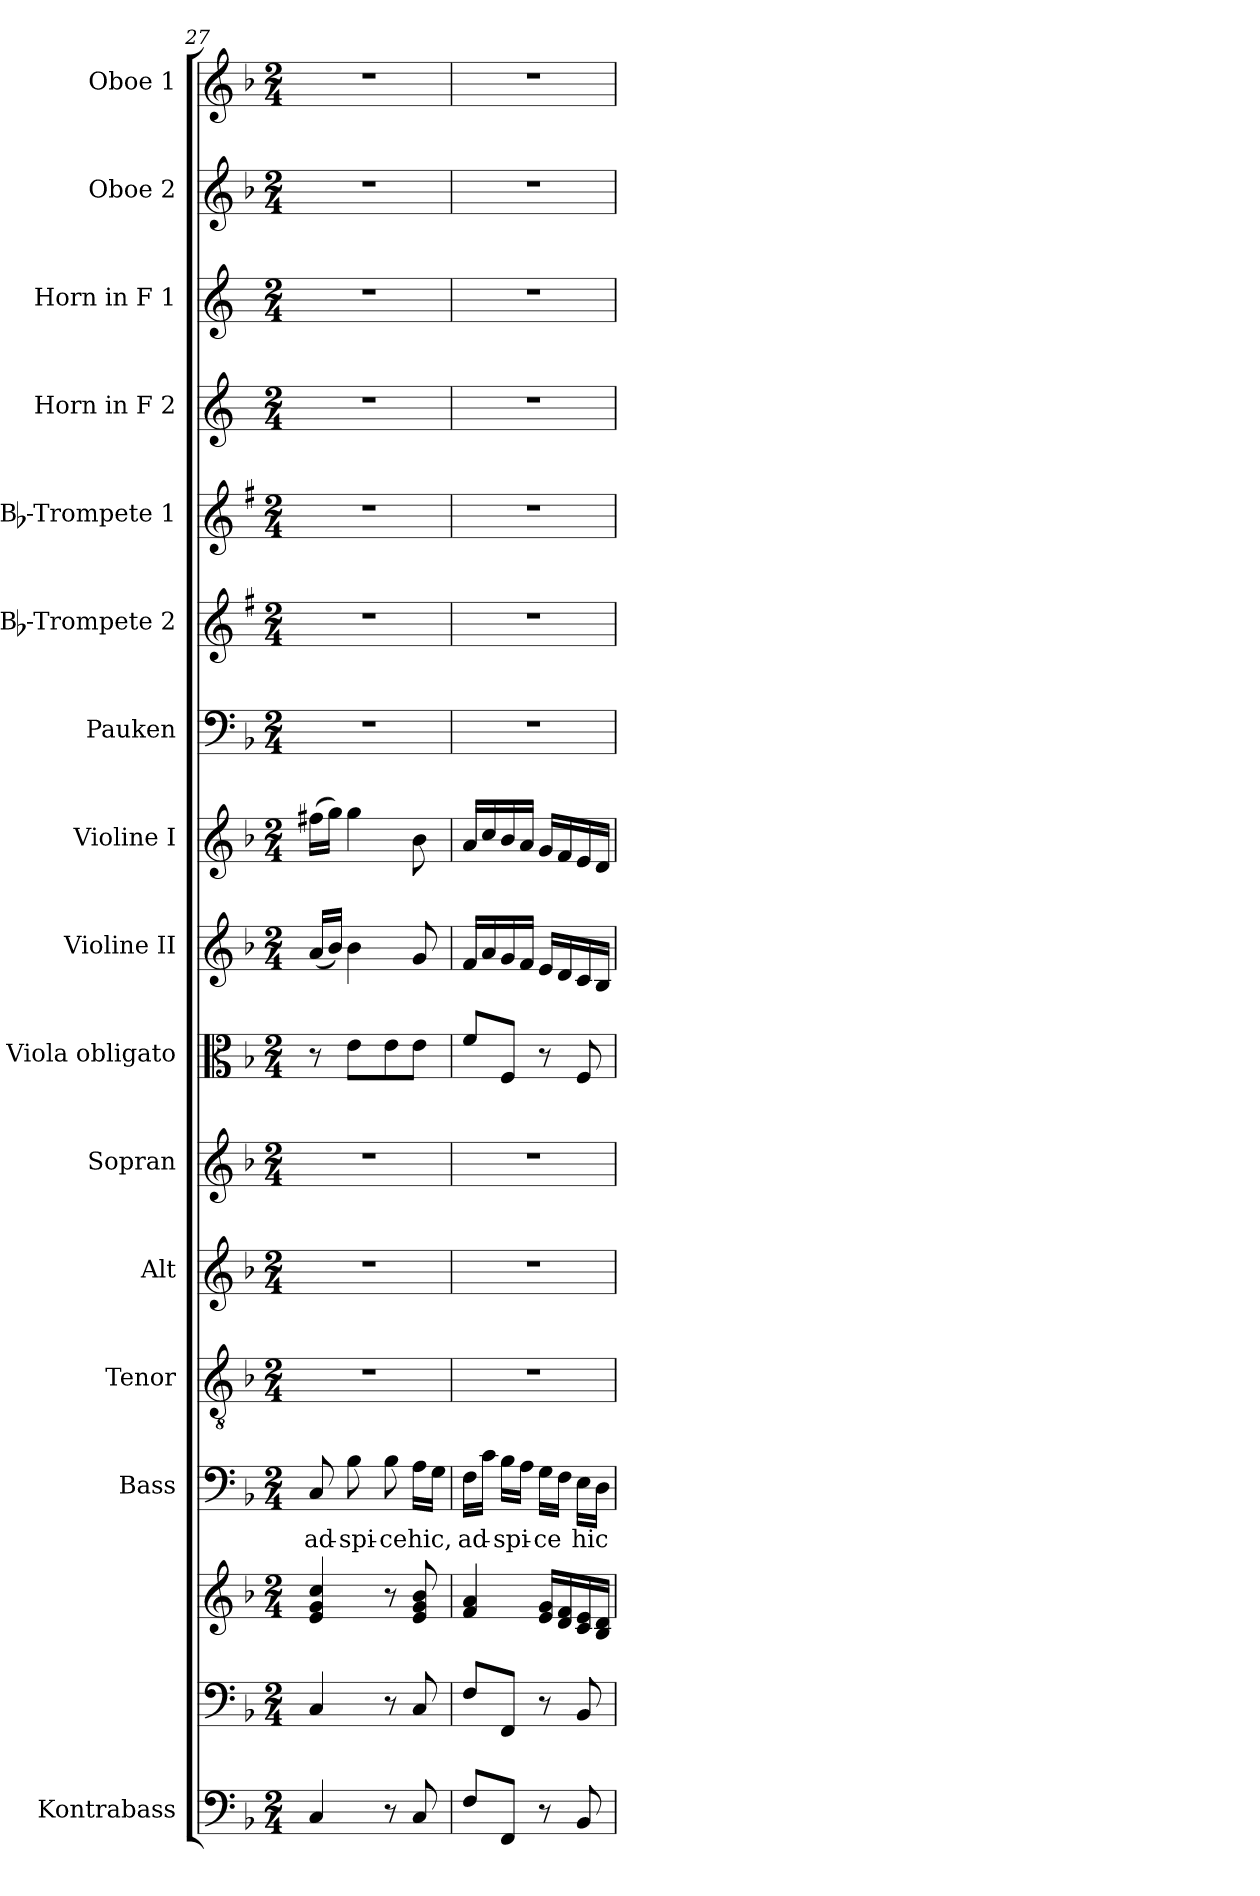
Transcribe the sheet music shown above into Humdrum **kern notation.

**kern	**kern	**kern	**kern	**text	**kern	**kern	**kern	**kern	**kern	**kern	**kern	**kern	**kern	**kern	**kern	**kern	**kern
*part16	*part15	*part15	*part14	*part14	*part13	*part12	*part11	*part10	*part9	*part8	*part7	*part6	*part5	*part4	*part3	*part2	*part1
*staff17	*staff16	*staff15	*staff14	*staff14	*staff13	*staff12	*staff11	*staff10	*staff9	*staff8	*staff7	*staff6	*staff5	*staff4	*staff3	*staff2	*staff1
*I"Kontrabass	*	*	*I"Bass	*	*I"Tenor	*I"Alt	*I"Sopran	*I"Viola obligato	*I"Violine II	*I"Violine I	*I"Pauken	*I"Bb-Trompete 2	*I"Bb-Trompete 1	*I"Horn in F 2	*I"Horn in F 1	*I"Oboe 2	*I"Oboe 1
*I'Kb.	*	*	*I'B.	*	*I'T.	*I'A.	*I'S.	*I'Vla.	*I'Vl. II	*I'Vl. I	*I'Pk.	*I'Bb Trp. 2	*I'Bb Trp. 1	*	*	*I'Ob. 2	*I'Ob. 1
*clefF4	*clefF4	*clefG2	*clefF4	*	*clefGv2	*clefG2	*clefG2	*clefC3	*clefG2	*clefG2	*clefF4	*clefG2	*clefG2	*clefG2	*clefG2	*clefG2	*clefG2
*ITrd7c12	*	*	*	*	*	*	*	*	*	*	*	*ITrd1c2	*ITrd1c2	*ITrd4c7	*ITrd4c7	*	*
*k[b-]	*k[b-]	*k[b-]	*k[b-]	*	*k[b-]	*k[b-]	*k[b-]	*k[b-]	*k[b-]	*k[b-]	*k[b-]	*k[b-]	*k[b-]	*k[b-]	*k[b-]	*k[b-]	*k[b-]
*F:	*F:	*F:	*F:	*	*F:	*F:	*F:	*F:	*F:	*F:	*F:	*F:	*F:	*F:	*F:	*F:	*F:
*M2/4	*M2/4	*M2/4	*M2/4	*	*M2/4	*M2/4	*M2/4	*M2/4	*M2/4	*M2/4	*M2/4	*M2/4	*M2/4	*M2/4	*M2/4	*M2/4	*M2/4
=27	=27	=27	=27	=27	=27	=27	=27	=27	=27	=27	=27	=27	=27	=27	=27	=27	=27
!	!	!	!	!LO:LY:b	!	!	!	!	!	!	!	!	!	!	!	!	!
4CC/	4C/	4e/ 4g/ 4cc/	8C/	ad-	2r	2r	2r	8r	(<16a/LL	(>16ff#X\LL	2r	2r	2r	2r	2r	2r	2r
.	.	.	.	.	.	.	.	.	16b-/JJ)	16gg\JJ)	.	.	.	.	.	.	.
!	!	!	!	!LO:LY:b	!	!	!	!	!	!	!	!	!	!	!	!	!
.	.	.	8B-\	-spi-	.	.	.	8e\L	4b-\	4gg\	.	.	.	.	.	.	.
!	!	!	!	!LO:LY:b	!	!	!	!	!	!	!	!	!	!	!	!	!
8r	8r	8r	8B-\	-ce	.	.	.	8e\	.	.	.	.	.	.	.	.	.
!	!	!	!	!LO:LY:b	!	!	!	!	!	!	!	!	!	!	!	!	!
8CC/	8C/	8e/ 8g/ 8b-/	16A\LL	hic,	.	.	.	8e\J	8g/	8b-\	.	.	.	.	.	.	.
.	.	.	16G\JJ	.	.	.	.	.	.	.	.	.	.	.	.	.	.
=28	=28	=28	=28	=28	=28	=28	=28	=28	=28	=28	=28	=28	=28	=28	=28	=28	=28
!	!	!	!	!LO:LY:b	!	!	!	!	!	!	!	!	!	!	!	!	!
8FF/L	8F/L	4f/ 4a/	16F\LL	ad-	2r	2r	2r	8f/L	16f/LL	16a/LL	2r	2r	2r	2r	2r	2r	2r
.	.	.	16c\JJ	.	.	.	.	.	16a/	16cc/	.	.	.	.	.	.	.
!	!	!	!	!LO:LY:b	!	!	!	!	!	!	!	!	!	!	!	!	!
8FFF/J	8FF/J	.	16B-\LL	-spi-	.	.	.	8F/J	16g/	16b-/	.	.	.	.	.	.	.
.	.	.	16A\JJ	.	.	.	.	.	16f/JJ	16a/JJ	.	.	.	.	.	.	.
!	!	!	!	!LO:LY:b	!	!	!	!	!	!	!	!	!	!	!	!	!
8r	8r	16e/ 16g/LL	16G\LL	-ce	.	.	.	8r	16e/LL	16g/LL	.	.	.	.	.	.	.
.	.	16d/ 16f/	16F\JJ	.	.	.	.	.	16d/	16f/	.	.	.	.	.	.	.
!	!	!	!	!LO:LY:b	!	!	!	!	!	!	!	!	!	!	!	!	!
8BBB-/	8BB-/	16c/ 16e/	16E\LL	hic	.	.	.	8F/	16c/	16e/	.	.	.	.	.	.	.
.	.	16B-/ 16d/JJ	16D\JJ	.	.	.	.	.	16B-/JJ	16d/JJ	.	.	.	.	.	.	.
=	=	=	=	=	=	=	=	=	=	=	=	=	=	=	=	=	=
*-	*-	*-	*-	*-	*-	*-	*-	*-	*-	*-	*-	*-	*-	*-	*-	*-	*-
